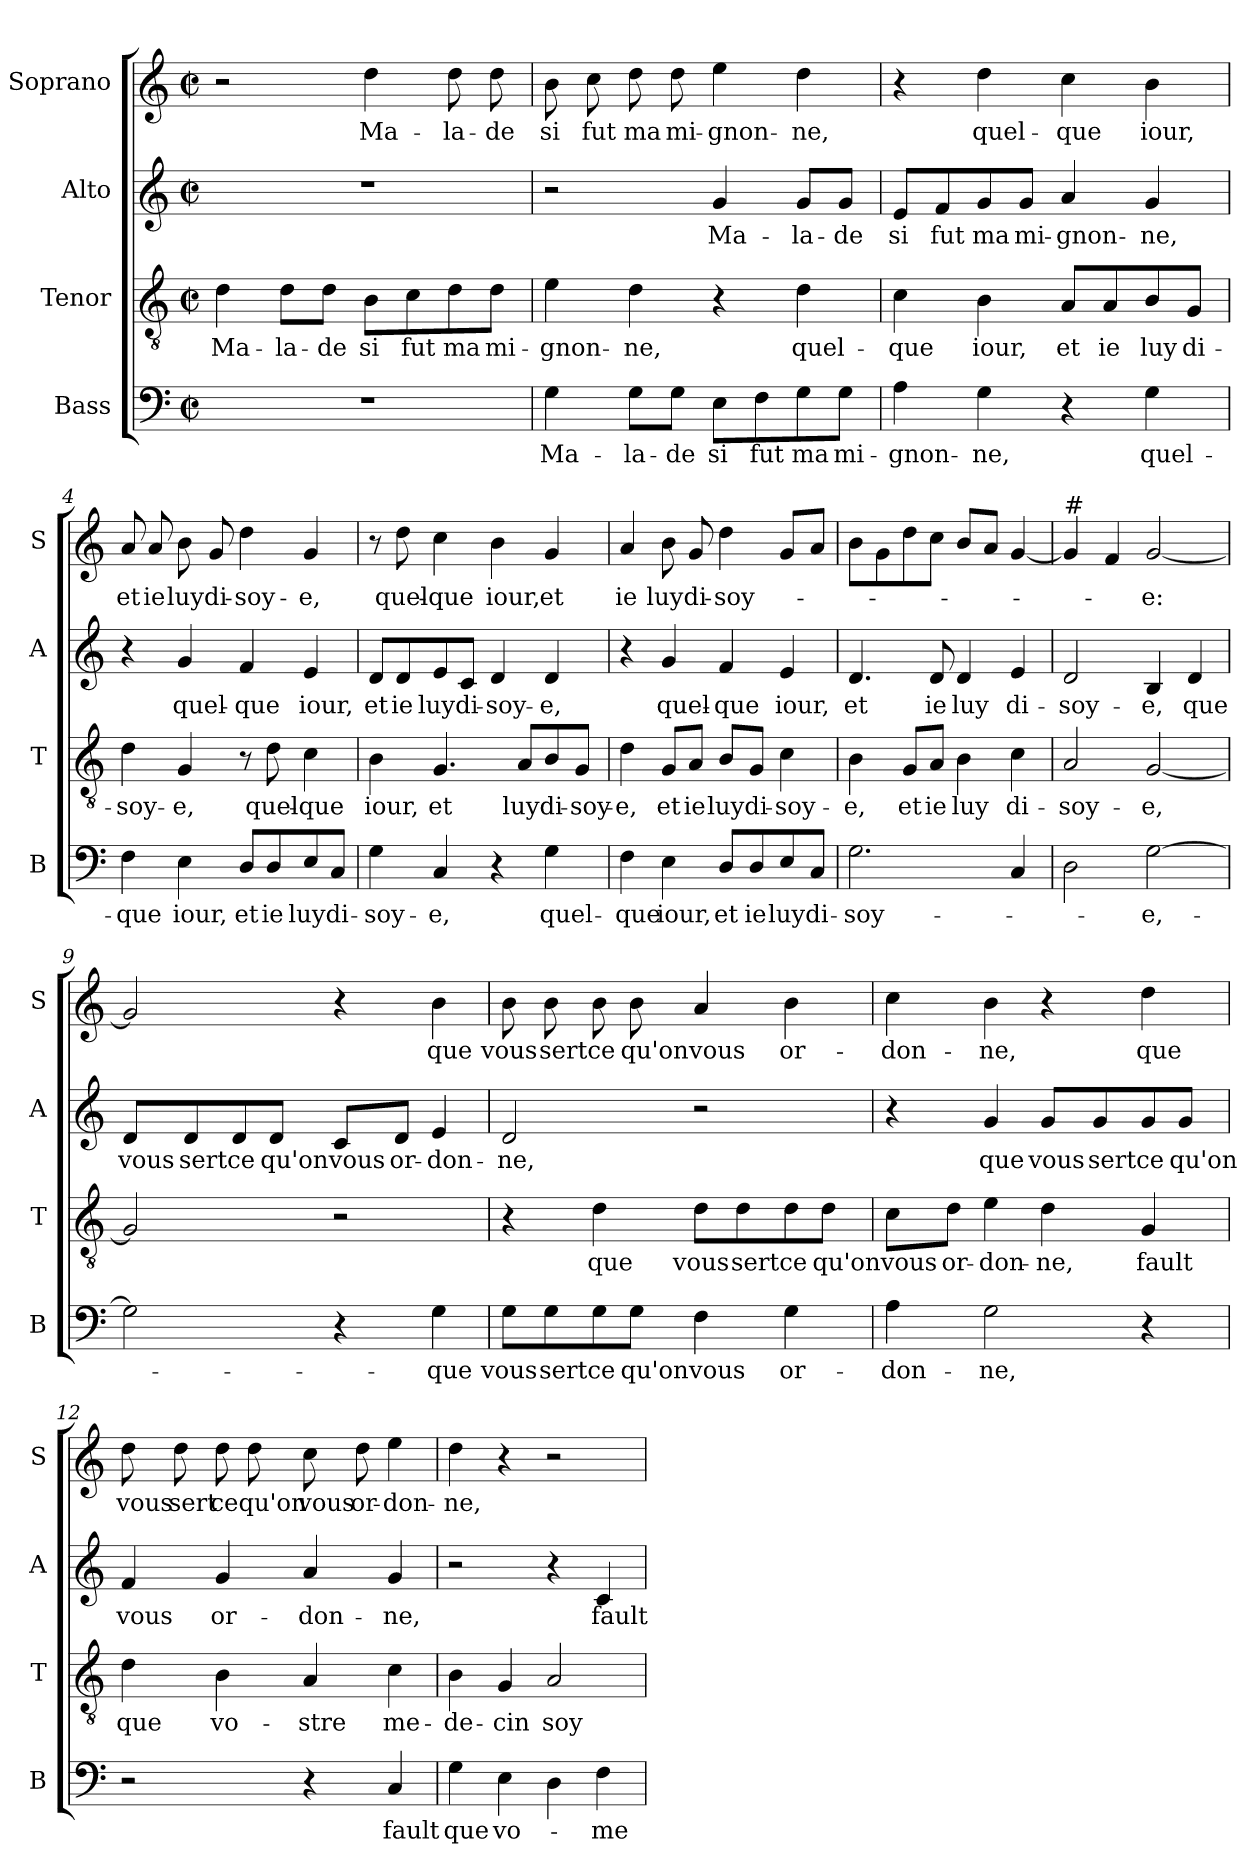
**kern	**text	**kern	**text	**kern	**text	**kern	**text
*part4	*part4	*part3	*part3	*part2	*part2	*part1	*part1
*staff4	*staff4	*staff3	*staff3	*staff2	*staff2	*staff1	*staff1
*I"Bass	*	*I"Tenor	*	*I"Alto	*	*I"Soprano	*
*I'B	*	*I'T	*	*I'A	*	*I'S	*
*clefF4	*	*clefGv2	*	*clefG2	*	*clefG2	*
*k[]	*	*k[]	*	*k[]	*	*k[]	*
*C:	*	*C:	*	*C:	*	*C:	*
*M2/2	*	*M2/2	*	*M2/2	*	*M2/2	*
*met(c|)	*	*met(c|)	*	*met(c|)	*	*met(c|)	*
=1	=1	=1	=1	=1	=1	=1	=1
!	!	!	!LO:LY:b	!	!	!	!
1r	.	4d\	Ma-	1r	.	2r	.
!	!	!	!LO:LY:b	!	!	!	!
.	.	8d\L	-la-	.	.	.	.
!	!	!	!LO:LY:b	!	!	!	!
.	.	8d\J	-de	.	.	.	.
!	!	!	!LO:LY:b	!	!	!	!LO:LY:b
.	.	8B\L	si	.	.	4dd\	Ma-
!	!	!	!LO:LY:b	!	!	!	!
.	.	8c\	fut	.	.	.	.
!	!	!	!LO:LY:b	!	!	!	!LO:LY:b
.	.	8d\	ma	.	.	8dd\	-la-
!	!	!	!LO:LY:b	!	!	!	!LO:LY:b
.	.	8d\J	mi-	.	.	8dd\	-de
=2	=2	=2	=2	=2	=2	=2	=2
!	!LO:LY:b	!	!LO:LY:b	!	!	!	!LO:LY:b
4G\	Ma-	4e\	-gnon-	2r	.	8b\	si
!	!	!	!	!	!	!	!LO:LY:b
.	.	.	.	.	.	8cc\	fut
!	!LO:LY:b	!	!LO:LY:b	!	!	!	!LO:LY:b
8G\L	-la-	4d\	-ne,	.	.	8dd\	ma
!	!LO:LY:b	!	!	!	!	!	!LO:LY:b
8G\J	-de	.	.	.	.	8dd\	mi-
!	!LO:LY:b	!	!	!	!LO:LY:b	!	!LO:LY:b
8E\L	si	4r	.	4g/	Ma-	4ee\	-gnon-
!	!LO:LY:b	!	!	!	!	!	!
8F\	fut	.	.	.	.	.	.
!	!LO:LY:b	!	!LO:LY:b	!	!LO:LY:b	!	!LO:LY:b
8G\	ma	4d\	quel-	8g/L	-la-	4dd\	-ne,
!	!LO:LY:b	!	!	!	!LO:LY:b	!	!
8G\J	mi-	.	.	8g/J	-de	.	.
=3	=3	=3	=3	=3	=3	=3	=3
!	!LO:LY:b	!	!LO:LY:b	!	!LO:LY:b	!	!
4A\	-gnon-	4c\	-que	8e/L	si	4r	.
!	!	!	!	!	!LO:LY:b	!	!
.	.	.	.	8f/	fut	.	.
!	!LO:LY:b	!	!LO:LY:b	!	!LO:LY:b	!	!LO:LY:b
4G\	-ne,	4B\	iour,	8g/	ma	4dd\	quel-
!	!	!	!	!	!LO:LY:b	!	!
.	.	.	.	8g/J	mi-	.	.
!	!	!	!LO:LY:b	!	!LO:LY:b	!	!LO:LY:b
4r	.	8A/L	et	4a/	-gnon-	4cc\	-que
!	!	!	!LO:LY:b	!	!	!	!
.	.	8A/	ie	.	.	.	.
!	!LO:LY:b	!	!LO:LY:b	!	!LO:LY:b	!	!LO:LY:b
4G\	quel-	8B/	luy	4g/	-ne,	4b\	iour,
!	!	!	!LO:LY:b	!	!	!	!
.	.	8G/J	di-	.	.	.	.
=4	=4	=4	=4	=4	=4	=4	=4
!	!LO:LY:b	!	!LO:LY:b	!	!	!	!LO:LY:b
4F\	-que	4d\	-soy-	4r	.	8a/	et
!	!	!	!	!	!	!	!LO:LY:b
.	.	.	.	.	.	8a/	ie
!	!LO:LY:b	!	!LO:LY:b	!	!LO:LY:b	!	!LO:LY:b
4E\	iour,	4G/	-e,	4g/	quel-	8b\	luy
!	!	!	!	!	!	!	!LO:LY:b
.	.	.	.	.	.	8g/	di-
!	!LO:LY:b	!	!	!	!LO:LY:b	!	!LO:LY:b
8D/L	et	8r	.	4f/	-que	4dd\	-soy-
!	!LO:LY:b	!	!LO:LY:b	!	!	!	!
8D/	ie	8d\	quel-	.	.	.	.
!	!LO:LY:b	!	!LO:LY:b	!	!LO:LY:b	!	!LO:LY:b
8E/	luy	4c\	-que	4e/	iour,	4g/	-e,
!	!LO:LY:b	!	!	!	!	!	!
8C/J	di-	.	.	.	.	.	.
!!LO:LB:g=z
=5	=5	=5	=5	=5	=5	=5	=5
!	!LO:LY:b	!	!LO:LY:b	!	!LO:LY:b	!	!
4G\	-soy-	4B\	iour,	8d/L	et	8r	.
!	!	!	!	!	!LO:LY:b	!	!LO:LY:b
.	.	.	.	8d/	ie	8dd\	quel-
!	!LO:LY:b	!	!LO:LY:b	!	!LO:LY:b	!	!LO:LY:b
4C/	-e,	4.G/	et	8e/	luy	4cc\	-que
!	!	!	!	!	!LO:LY:b	!	!
.	.	.	.	8c/J	di-	.	.
!	!	!	!	!	!LO:LY:b	!	!LO:LY:b
4r	.	.	.	4d/	-soy-	4b\	iour,
!	!	!	!LO:LY:b	!	!	!	!
.	.	8A/L	luy	.	.	.	.
!	!LO:LY:b	!	!LO:LY:b	!	!LO:LY:b	!	!LO:LY:b
4G\	quel-	8B/	di-	4d/	-e,	4g/	et
!	!	!	!LO:LY:b	!	!	!	!
.	.	8G/J	-soy-	.	.	.	.
=6	=6	=6	=6	=6	=6	=6	=6
!	!LO:LY:b	!	!LO:LY:b	!	!	!	!LO:LY:b
4F\	-que	4d\	-e,	4r	.	4a/	ie
!	!LO:LY:b	!	!LO:LY:b	!	!LO:LY:b	!	!LO:LY:b
4E\	iour,	8G/L	et	4g/	quel-	8b\	luy
!	!	!	!LO:LY:b	!	!	!	!LO:LY:b
.	.	8A/J	ie	.	.	8g/	di-
!	!LO:LY:b	!	!LO:LY:b	!	!LO:LY:b	!	!LO:LY:b
8D/L	et	8B/L	luy	4f/	-que	4dd\	-soy-
!	!LO:LY:b	!	!LO:LY:b	!	!	!	!
8D/	ie	8G/J	di-	.	.	.	.
!	!LO:LY:b	!	!LO:LY:b	!	!LO:LY:b	!	!
8E/	luy	4c\	-soy-	4e/	iour,	8g/L	.
!	!LO:LY:b	!	!	!	!	!	!
8C/J	di-	.	.	.	.	8a/J	.
=7	=7	=7	=7	=7	=7	=7	=7
!	!LO:LY:b	!	!LO:LY:b	!	!LO:LY:b	!	!
2.G\	-soy-	4B\	-e,	4.d/	et	8b\L	.
.	.	.	.	.	.	8g\	.
!	!	!	!LO:LY:b	!	!	!	!
.	.	8G/L	et	.	.	8dd\	.
!	!	!	!LO:LY:b	!	!LO:LY:b	!	!
.	.	8A/J	ie	8d/	ie	8cc\J	.
!	!	!	!LO:LY:b	!	!LO:LY:b	!	!
.	.	4B\	luy	4d/	luy	8b/L	.
.	.	.	.	.	.	8a/J	.
!	!	!	!LO:LY:b	!	!LO:LY:b	!	!
4C/	.	4c\	di-	4e/	di-	[4g/	.
=8	=8	=8	=8	=8	=8	=8	=8
!	!	!	!	!	!	!LO:TX:a:t=#	!
!	!	!	!LO:LY:b	!	!LO:LY:b	!	!
2D\	.	2A/	-soy-	2d/	-soy-	4g/]	.
.	.	.	.	.	.	4f/	.
!	!LO:LY:b	!	!LO:LY:b	!	!LO:LY:b	!	!LO:LY:b
[2G\	-e,-	[2G/	-e,	4B/	-e,	[2g/	-e:
!	!	!	!	!	!LO:LY:b	!	!
.	.	.	.	4d/	que	.	.
!!LO:LB:g=z
=9	=9	=9	=9	=9	=9	=9	=9
!	!	!	!	!	!LO:LY:b	!	!
2G\]	.	2G/]	.	8d/L	vous	2g/]	.
!	!	!	!	!	!LO:LY:b	!	!
.	.	.	.	8d/	sert	.	.
!	!	!	!	!	!LO:LY:b	!	!
.	.	.	.	8d/	ce	.	.
!	!	!	!	!	!LO:LY:b	!	!
.	.	.	.	8d/J	qu'on	.	.
!	!	!	!	!	!LO:LY:b	!	!
4r	.	2r	.	8c/L	vous	4r	.
!	!	!	!	!	!LO:LY:b	!	!
.	.	.	.	8d/J	or-	.	.
!	!LO:LY:b	!	!	!	!LO:LY:b	!	!LO:LY:b
4G\	-que	.	.	4e/	-don-	4b\	que
=10	=10	=10	=10	=10	=10	=10	=10
!	!LO:LY:b	!	!	!	!LO:LY:b	!	!LO:LY:b
8G\L	vous	4r	.	2d/	-ne,	8b\	vous
!	!LO:LY:b	!	!	!	!	!	!LO:LY:b
8G\	sert	.	.	.	.	8b\	sert
!	!LO:LY:b	!	!LO:LY:b	!	!	!	!LO:LY:b
8G\	ce	4d\	que	.	.	8b\	ce
!	!LO:LY:b	!	!	!	!	!	!LO:LY:b
8G\J	qu'on	.	.	.	.	8b\	qu'on
!	!LO:LY:b	!	!LO:LY:b	!	!	!	!LO:LY:b
4F\	vous	8d\L	vous	2r	.	4a/	vous
!	!	!	!LO:LY:b	!	!	!	!
.	.	8d\	sert	.	.	.	.
!	!LO:LY:b	!	!LO:LY:b	!	!	!	!LO:LY:b
4G\	or-	8d\	ce	.	.	4b\	or-
!	!	!	!LO:LY:b	!	!	!	!
.	.	8d\J	qu'on	.	.	.	.
=11	=11	=11	=11	=11	=11	=11	=11
!	!LO:LY:b	!	!LO:LY:b	!	!	!	!LO:LY:b
4A\	-don-	8c\L	vous	4r	.	4cc\	-don-
!	!	!	!LO:LY:b	!	!	!	!
.	.	8d\J	or-	.	.	.	.
!	!LO:LY:b	!	!LO:LY:b	!	!LO:LY:b	!	!LO:LY:b
2G\	-ne,	4e\	-don-	4g/	que	4b\	-ne,
!	!	!	!LO:LY:b	!	!LO:LY:b	!	!
.	.	4d\	-ne,	8g/L	vous	4r	.
!	!	!	!	!	!LO:LY:b	!	!
.	.	.	.	8g/	sert	.	.
!	!	!	!LO:LY:b	!	!LO:LY:b	!	!LO:LY:b
4r	.	4G/	fault	8g/	ce	4dd\	que
!	!	!	!	!	!LO:LY:b	!	!
.	.	.	.	8g/J	qu'on	.	.
=12	=12	=12	=12	=12	=12	=12	=12
!	!	!	!LO:LY:b	!	!LO:LY:b	!	!LO:LY:b
2r	.	4d\	que	4f/	vous	8dd\	vous
!	!	!	!	!	!	!	!LO:LY:b
.	.	.	.	.	.	8dd\	sert
!	!	!	!LO:LY:b	!	!LO:LY:b	!	!LO:LY:b
.	.	4B\	vo-	4g/	or-	8dd\	ce
!	!	!	!	!	!	!	!LO:LY:b
.	.	.	.	.	.	8dd\	qu'on
!	!	!	!LO:LY:b	!	!LO:LY:b	!	!LO:LY:b
4r	.	4A/	-stre	4a/	-don-	8cc\	vous
!	!	!	!	!	!	!	!LO:LY:b
.	.	.	.	.	.	8dd\	or-
!	!LO:LY:b	!	!LO:LY:b	!	!LO:LY:b	!	!LO:LY:b
4C/	fault	4c\	me-	4g/	-ne,	4ee\	-don-
!!LO:PB:g=z
=13	=13	=13	=13	=13	=13	=13	=13
!	!LO:LY:b	!	!LO:LY:b	!	!	!	!LO:LY:b
4G\	que	4B\	-de-	2r	.	4dd\	-ne,
!	!LO:LY:b	!	!LO:LY:b	!	!	!	!
4E\	vo-	4G/	-cin	.	.	4r	.
!	!	!	!LO:LY:b	!	!	!	!
4D\	.	2A/	soy-	4r	.	2r	.
!	!LO:LY:b	!	!	!	!LO:LY:b	!	!
4F\	me-	.	.	4c/	fault	.	.
=	=	=	=	=	=	=	=
*-	*-	*-	*-	*-	*-	*-	*-
